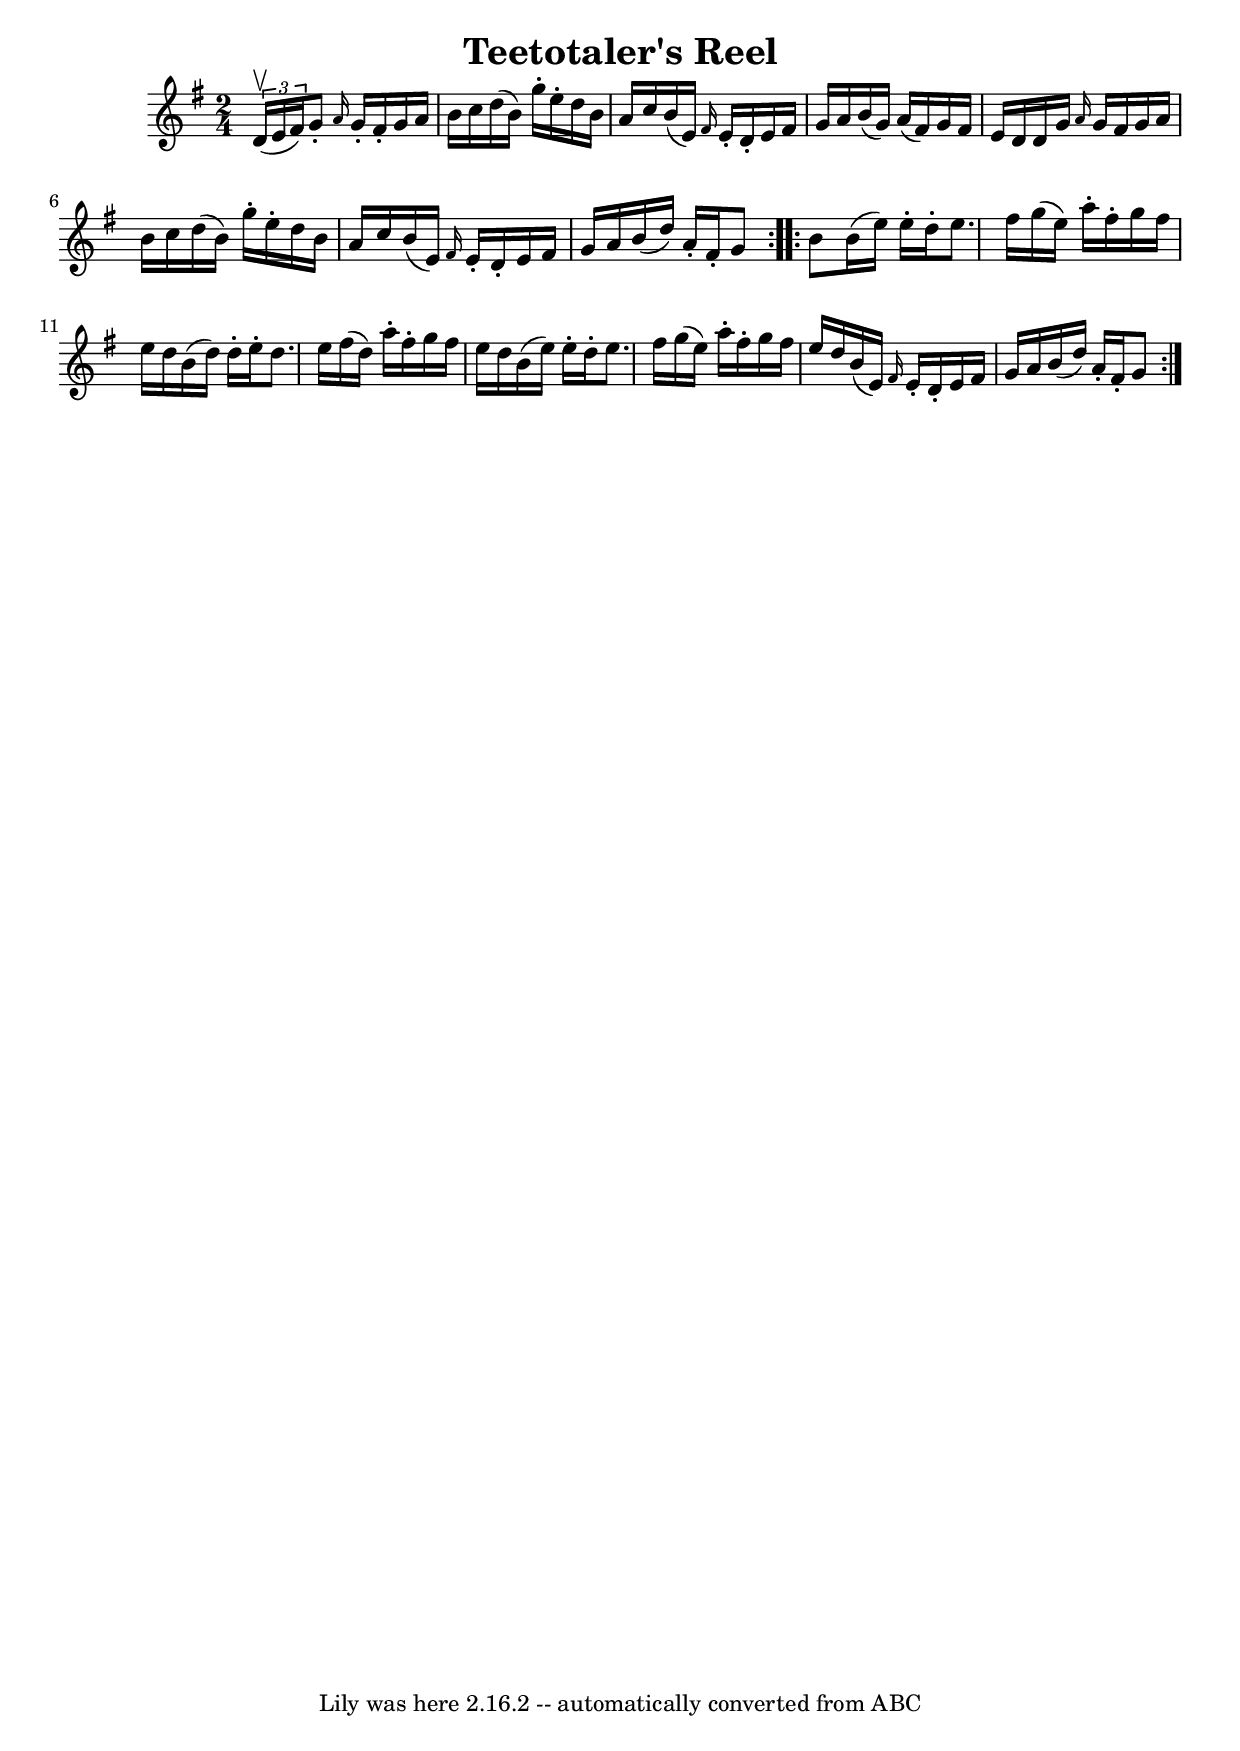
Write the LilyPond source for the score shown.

\version "2.16.2"
\include "Mammoth.ily"
\header {
  %% book = "Ryan's Mammoth Collection"
  crossRefNumber = "1"
  footnotes = ""
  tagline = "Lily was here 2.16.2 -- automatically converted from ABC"
  title = "Teetotaler's Reel"

}
voicedefault =  {



  \repeat volta 2 {

    \time 2/4 
    \key g \major   \times 2/3 { d'16^\upbow(e'16 fis'16) 
			       } 
    |
    g'8 -. \grace { a'16  
		  } g'16 -. fis'16 -. g'16 a'16    
    b'16 c''16  |
    d''16 (b'16) g''16 -. e''16 -. d''16    
    b'16 a'16 c''16  |
    b'16 (e'16) \grace { fis'16  
		       }   
    e'16 -. d'16 -. e'16 fis'16 g'16 a'16  |
    b'16 (g'16  
    -) a'16 (fis'16) g'16 fis'16 e'16 d'16  |
    d'16    
    g'16  \grace { a'16  
		 } g'16 fis'16 g'16 a'16 b'16 c''16  
    |
    d''16 (b'16) g''16 -. e''16 -. d''16 b'16 a'16    
    c''16  |
    b'16 (e'16) \grace { fis'16  
		       } e'16 -. d'16 -.   
    e'16 fis'16 g'16 a'16  |
    b'16 (d''16) a'16 -.   
    fis'16 -. g'8  
  } 
  \repeat volta 2 {
    b'8  |
    b'16 (e''16)   
    e''16 -. d''16 -. e''8. fis''16  |
    g''16 (e''16) a''16 
    -. fis''16 -. g''16 fis''16 e''16 d''16  |
    b'16 (d''16 
    ) d''16 -. e''16 -. d''8. e''16  |
    fis''16 (d''16)   
    a''16 -. fis''16 -. g''16 fis''16 e''16 d''16  |
    b'16 (
    e''16) e''16 -. d''16 -. e''8. fis''16  |
    g''16 (
    e''16) a''16 -. fis''16 -. g''16 fis''16 e''16 d''16  
    |
    b'16 (e'16) \grace { fis'16  
		       } e'16 -. d'16 -. e'16   
    fis'16 g'16 a'16  |
    b'16 (d''16) a'16 -. fis'16 -.   
    g'8  
  }   

}

\score{
  <<

    \context Staff="default"
    {
      \voicedefault 
      
    }

  >>
  \layout {
    
  }
  \midi {
  }

}
